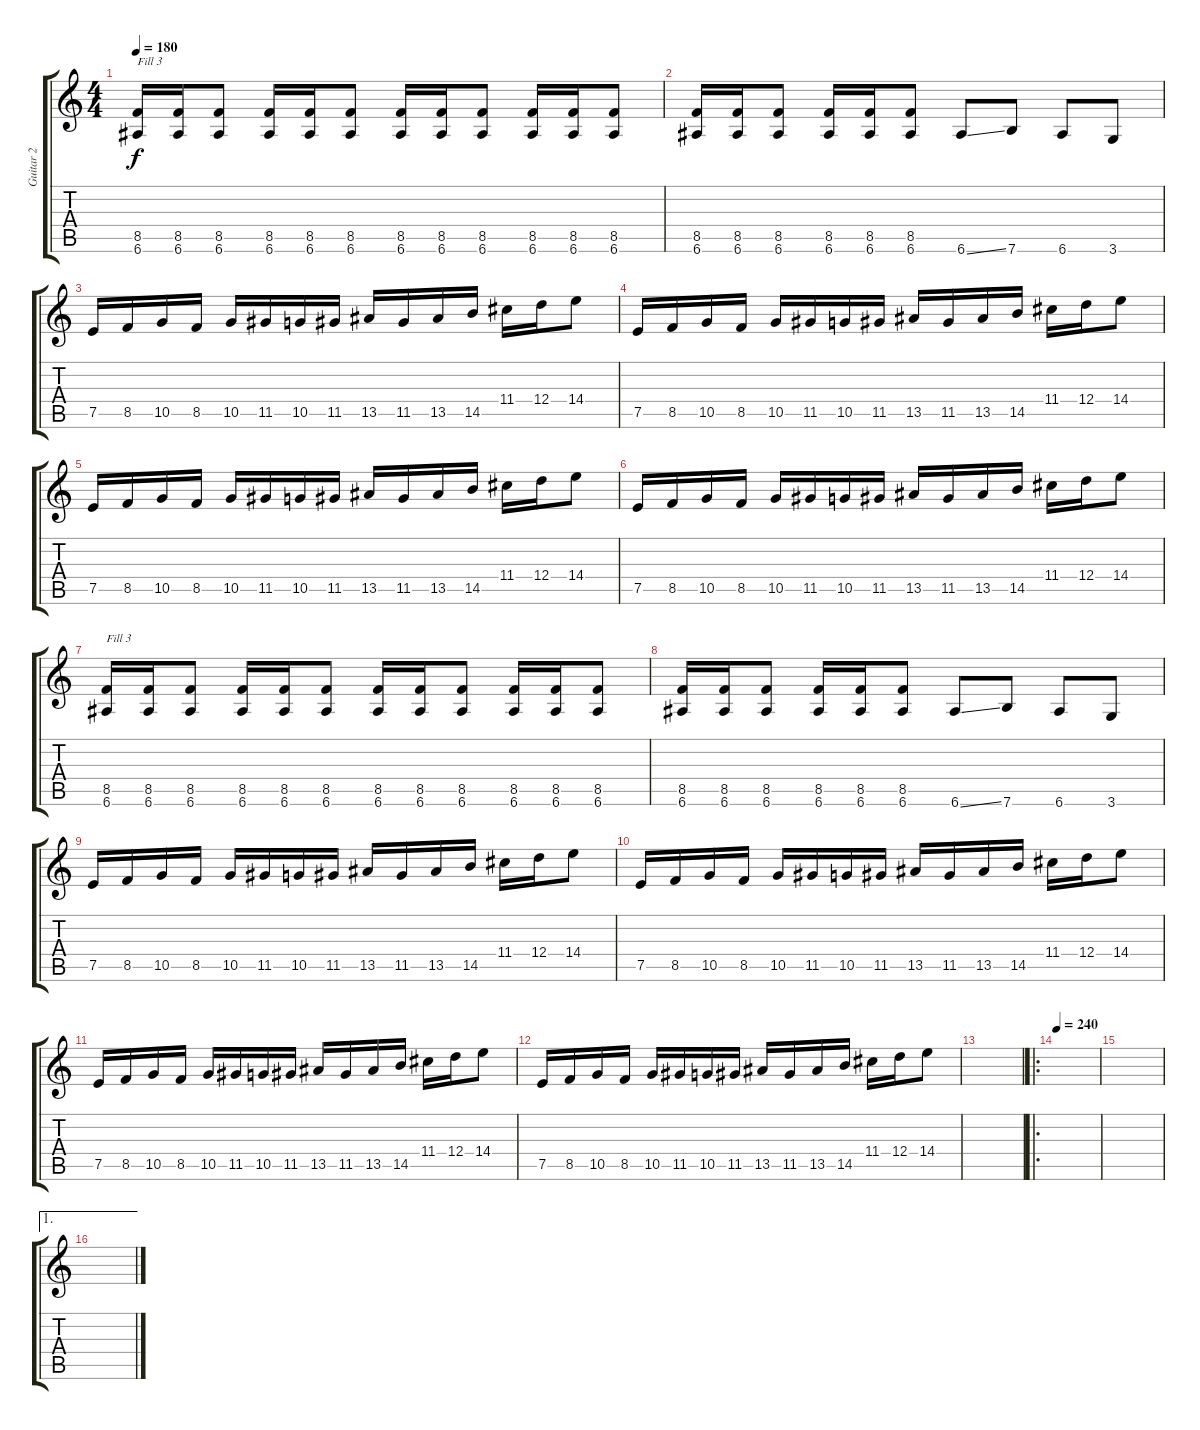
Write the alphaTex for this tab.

\track ("Guitar 2" "Guitar 2") {instrument overdrivenguitar}
\staff {score tabs}
\tuning (E4 B3 G3 D3 A2 E2) {hide}
\ts (4 4)
\tempo 180
\clef g2
\ks c
(8.5 6.6).16{txt "Fill 3" dy f} (8.5 6.6).16 (8.5 6.6).8 (8.5 6.6).16 (8.5 6.6).16 (8.5 6.6).8 (8.5 6.6).16 (8.5 6.6).16 (8.5 6.6).8 (8.5 6.6).16 (8.5 6.6).16 (8.5 6.6).8 |
(8.5 6.6).16 (8.5 6.6).16 (8.5 6.6).8 (8.5 6.6).16 (8.5 6.6).16 (8.5 6.6).8 6.6{ss}.8 7.6.8 6.6.8 3.6.8 |
7.5.16 8.5.16 10.5.16 8.5.16 10.5.16 11.5.16 10.5.16 11.5.16 13.5.16 11.5.16 13.5.16 14.5.16 11.4.16 12.4.16 14.4.8 |
7.5.16 8.5.16 10.5.16 8.5.16 10.5.16 11.5.16 10.5.16 11.5.16 13.5.16 11.5.16 13.5.16 14.5.16 11.4.16 12.4.16 14.4.8 |
7.5.16 8.5.16 10.5.16 8.5.16 10.5.16 11.5.16 10.5.16 11.5.16 13.5.16 11.5.16 13.5.16 14.5.16 11.4.16 12.4.16 14.4.8 |
7.5.16 8.5.16 10.5.16 8.5.16 10.5.16 11.5.16 10.5.16 11.5.16 13.5.16 11.5.16 13.5.16 14.5.16 11.4.16 12.4.16 14.4.8 |
(8.5 6.6).16{txt "Fill 3"} (8.5 6.6).16 (8.5 6.6).8 (8.5 6.6).16 (8.5 6.6).16 (8.5 6.6).8 (8.5 6.6).16 (8.5 6.6).16 (8.5 6.6).8 (8.5 6.6).16 (8.5 6.6).16 (8.5 6.6).8 |
(8.5 6.6).16 (8.5 6.6).16 (8.5 6.6).8 (8.5 6.6).16 (8.5 6.6).16 (8.5 6.6).8 6.6{ss}.8 7.6.8 6.6.8 3.6.8 |
7.5.16 8.5.16 10.5.16 8.5.16 10.5.16 11.5.16 10.5.16 11.5.16 13.5.16 11.5.16 13.5.16 14.5.16 11.4.16 12.4.16 14.4.8 |
7.5.16 8.5.16 10.5.16 8.5.16 10.5.16 11.5.16 10.5.16 11.5.16 13.5.16 11.5.16 13.5.16 14.5.16 11.4.16 12.4.16 14.4.8 |
7.5.16 8.5.16 10.5.16 8.5.16 10.5.16 11.5.16 10.5.16 11.5.16 13.5.16 11.5.16 13.5.16 14.5.16 11.4.16 12.4.16 14.4.8 |
7.5.16 8.5.16 10.5.16 8.5.16 10.5.16 11.5.16 10.5.16 11.5.16 13.5.16 11.5.16 13.5.16 14.5.16 11.4.16 12.4.16 14.4.8 |
|
\ro
\tempo 240
|
|
\ae 1
